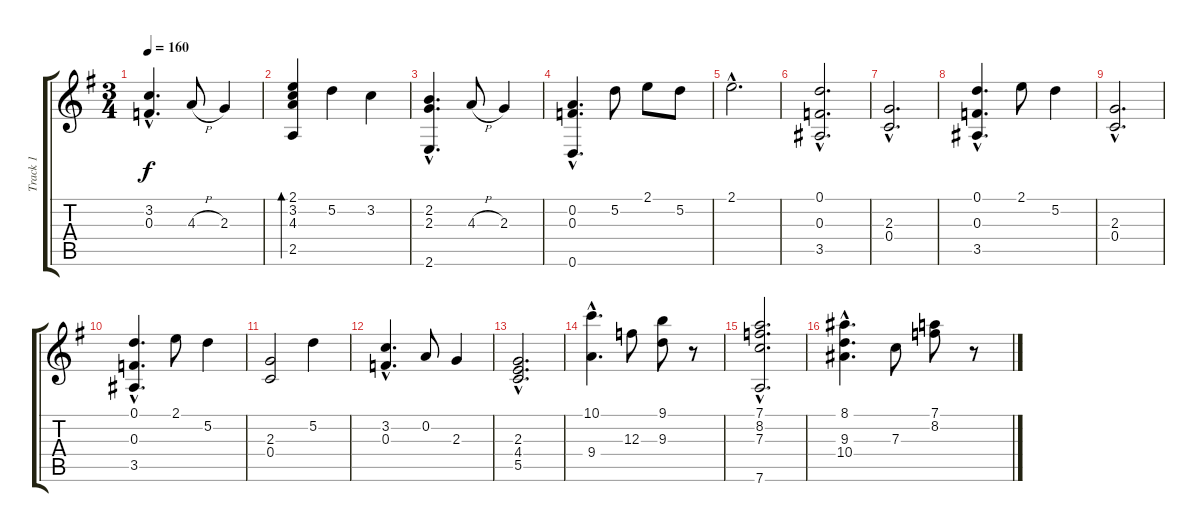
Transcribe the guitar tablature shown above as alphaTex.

\track ("Track 1" "Track 1") {instrument acousticguitarsteel}
\staff {score tabs}
\tuning (D4 A3 F3 C3 G2 D2) {hide}
\ts (3 4)
\tempo 160
\clef g2
\ks g
(3.2{hac} 0.3{hac}).4{d dy f} 4.3{h}.8 2.3.4 |
(2.1 3.2 4.3 2.5).4{bd 240} 5.2.4 3.2.4 |
(2.2{hac} 2.3{hac} 2.6{hac}).4{d} 4.3{h}.8 2.3.4 |
(0.2{hac} 0.3{hac} 0.6{hac}).4{d} 5.2.8 2.1.8 5.2.8 |
2.1{hac}.2{d} |
(0.1{hac} 0.3{hac} 3.5{hac}).2{d} |
(2.3{hac} 0.4{hac}).2{d} |
(0.1{hac} 0.3{hac} 3.5{hac}).4{d} 2.1.8 5.2.4 |
(2.3{hac} 0.4{hac}).2{d} |
(0.1{hac} 0.3{hac} 3.5{hac}).4{d} 2.1.8 5.2.4 |
(2.3 0.4).2 5.2.4 |
(3.2{hac} 0.3{hac}).4{d} 0.2.8 2.3.4 |
(2.3{hac} 4.4{hac} 5.5{hac}).2{d} |
(10.1{hac} 9.4{hac}).4{d} 12.3.8 (9.1 9.3).8 r.8 |
(7.1{hac} 8.2{hac} 7.3{hac} 7.6{hac}).2{d} |
(8.1{hac} 9.3{hac} 10.4{hac}).4{d} 7.3.8 (7.1 8.2).8 r.8
